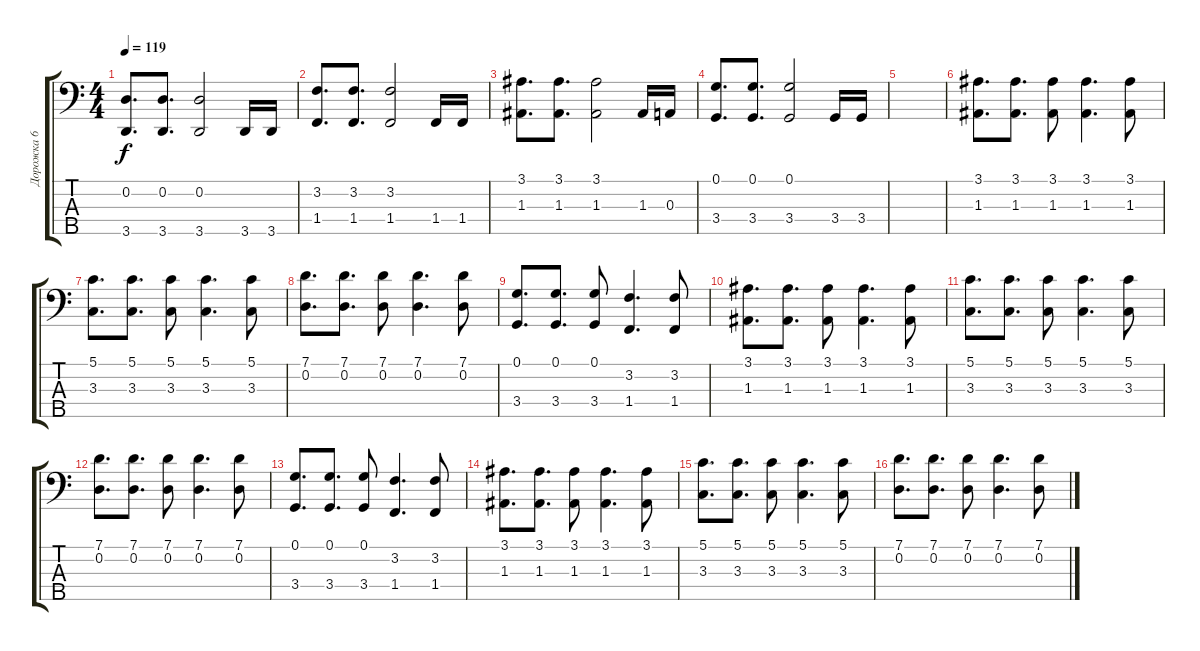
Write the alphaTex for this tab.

\track ("Дорожка 6" "Дорожка 6") {instrument synthbass2}
\staff {score tabs}
\tuning (G2 D2 A1 E1 B0) {hide}
\ts (4 4)
\tempo 119
\clef f4
\ks c
(0.2 3.5).8{d dy f} (0.2 3.5).8{d} (0.2 3.5).2 3.5.16 3.5.16 |
(3.2 1.4).8{d} (3.2 1.4).8{d} (3.2 1.4).2 1.4.16 1.4.16 |
(3.1 1.3).8{d} (3.1 1.3).8{d} (3.1 1.3).2 1.3.16 0.3.16 |
(0.1 3.4).8{d} (0.1 3.4).8{d} (0.1 3.4).2 3.4.16 3.4.16 |
|
(3.1 1.3).8{d} (3.1 1.3).8{d} (3.1 1.3).8 (3.1 1.3).4{d} (3.1 1.3).8 |
(5.1 3.3).8{d} (5.1 3.3).8{d} (5.1 3.3).8 (5.1 3.3).4{d} (5.1 3.3).8 |
(7.1 0.2).8{d} (7.1 0.2).8{d} (7.1 0.2).8 (7.1 0.2).4{d} (7.1 0.2).8 |
(0.1 3.4).8{d} (0.1 3.4).8{d} (0.1 3.4).8 (3.2 1.4).4{d} (3.2 1.4).8 |
(3.1 1.3).8{d} (3.1 1.3).8{d} (3.1 1.3).8 (3.1 1.3).4{d} (3.1 1.3).8 |
(5.1 3.3).8{d} (5.1 3.3).8{d} (5.1 3.3).8 (5.1 3.3).4{d} (5.1 3.3).8 |
(7.1 0.2).8{d} (7.1 0.2).8{d} (7.1 0.2).8 (7.1 0.2).4{d} (7.1 0.2).8 |
(0.1 3.4).8{d} (0.1 3.4).8{d} (0.1 3.4).8 (3.2 1.4).4{d} (3.2 1.4).8 |
(3.1 1.3).8{d} (3.1 1.3).8{d} (3.1 1.3).8 (3.1 1.3).4{d} (3.1 1.3).8 |
(5.1 3.3).8{d} (5.1 3.3).8{d} (5.1 3.3).8 (5.1 3.3).4{d} (5.1 3.3).8 |
(7.1 0.2).8{d} (7.1 0.2).8{d} (7.1 0.2).8 (7.1 0.2).4{d} (7.1 0.2).8
